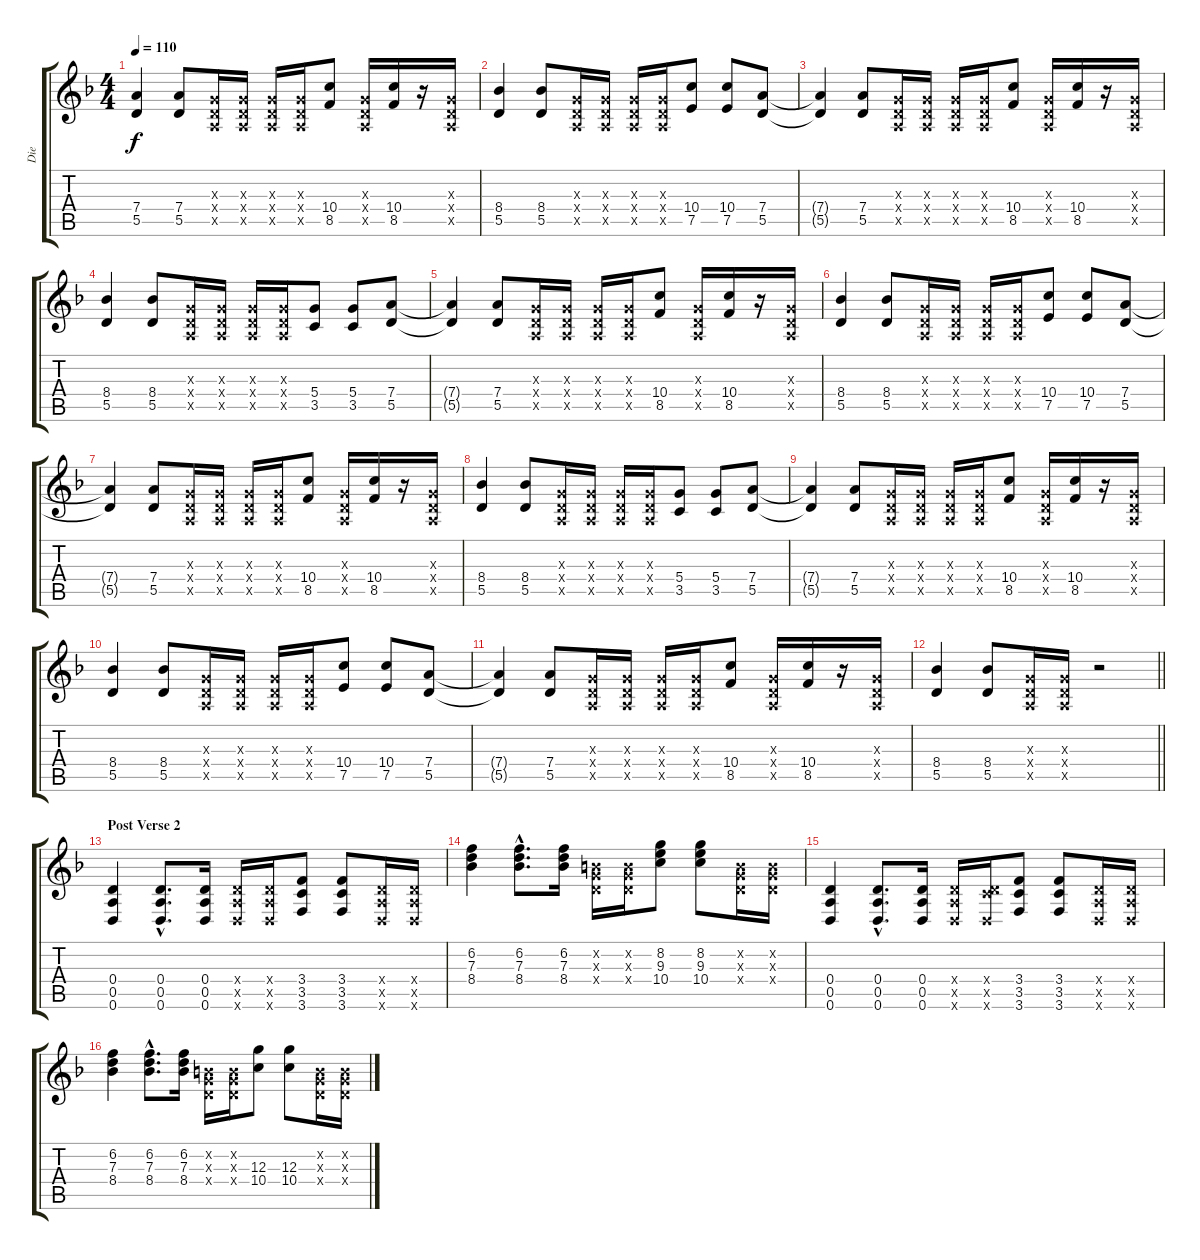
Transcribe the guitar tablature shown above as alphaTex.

\track ("Die" "Die") {instrument distortionguitar}
\staff {score tabs}
\tuning (E4 B3 G3 D3 A2 D2) {hide}
\ts (4 4)
\tempo 110
\clef g2
\ks f
(7.4{t} 5.5{t}).4{dy f} (7.4 5.5).8 (0.3{x} 0.4{x} 0.5{x}).16 (0.3{x} 0.4{x} 0.5{x}).16 (0.3{x} 0.4{x} 0.5{x}).16 (0.3{x} 0.4{x} 0.5{x}).16 (10.4 8.5).8 (0.3{x} 0.4{x} 0.5{x}).16 (10.4 8.5).16 r.16 (0.3{x} 0.4{x} 0.5{x}).16 |
(8.4 5.5).4 (8.4 5.5).8 (0.3{x} 0.4{x} 0.5{x}).16 (0.3{x} 0.4{x} 0.5{x}).16 (0.3{x} 0.4{x} 0.5{x}).16 (0.3{x} 0.4{x} 0.5{x}).16 (10.4 7.5).8 (10.4 7.5).8 (7.4 5.5).8 |
(7.4{t} 5.5{t}).4 (7.4 5.5).8 (0.3{x} 0.4{x} 0.5{x}).16 (0.3{x} 0.4{x} 0.5{x}).16 (0.3{x} 0.4{x} 0.5{x}).16 (0.3{x} 0.4{x} 0.5{x}).16 (10.4 8.5).8 (0.3{x} 0.4{x} 0.5{x}).16 (10.4 8.5).16 r.16 (0.3{x} 0.4{x} 0.5{x}).16 |
(8.4 5.5).4 (8.4 5.5).8 (0.3{x} 0.4{x} 0.5{x}).16 (0.3{x} 0.4{x} 0.5{x}).16 (0.3{x} 0.4{x} 0.5{x}).16 (0.3{x} 0.4{x} 0.5{x}).16 (5.4 3.5).8 (5.4 3.5).8 (7.4 5.5).8 |
(7.4{t} 5.5{t}).4 (7.4 5.5).8 (0.3{x} 0.4{x} 0.5{x}).16 (0.3{x} 0.4{x} 0.5{x}).16 (0.3{x} 0.4{x} 0.5{x}).16 (0.3{x} 0.4{x} 0.5{x}).16 (10.4 8.5).8 (0.3{x} 0.4{x} 0.5{x}).16 (10.4 8.5).16 r.16 (0.3{x} 0.4{x} 0.5{x}).16 |
(8.4 5.5).4 (8.4 5.5).8 (0.3{x} 0.4{x} 0.5{x}).16 (0.3{x} 0.4{x} 0.5{x}).16 (0.3{x} 0.4{x} 0.5{x}).16 (0.3{x} 0.4{x} 0.5{x}).16 (10.4 7.5).8 (10.4 7.5).8 (7.4 5.5).8 |
(7.4{t} 5.5{t}).4 (7.4 5.5).8 (0.3{x} 0.4{x} 0.5{x}).16 (0.3{x} 0.4{x} 0.5{x}).16 (0.3{x} 0.4{x} 0.5{x}).16 (0.3{x} 0.4{x} 0.5{x}).16 (10.4 8.5).8 (0.3{x} 0.4{x} 0.5{x}).16 (10.4 8.5).16 r.16 (0.3{x} 0.4{x} 0.5{x}).16 |
(8.4 5.5).4 (8.4 5.5).8 (0.3{x} 0.4{x} 0.5{x}).16 (0.3{x} 0.4{x} 0.5{x}).16 (0.3{x} 0.4{x} 0.5{x}).16 (0.3{x} 0.4{x} 0.5{x}).16 (5.4 3.5).8 (5.4 3.5).8 (7.4 5.5).8 |
(7.4{t} 5.5{t}).4 (7.4 5.5).8 (0.3{x} 0.4{x} 0.5{x}).16 (0.3{x} 0.4{x} 0.5{x}).16 (0.3{x} 0.4{x} 0.5{x}).16 (0.3{x} 0.4{x} 0.5{x}).16 (10.4 8.5).8 (0.3{x} 0.4{x} 0.5{x}).16 (10.4 8.5).16 r.16 (0.3{x} 0.4{x} 0.5{x}).16 |
(8.4 5.5).4 (8.4 5.5).8 (0.3{x} 0.4{x} 0.5{x}).16 (0.3{x} 0.4{x} 0.5{x}).16 (0.3{x} 0.4{x} 0.5{x}).16 (0.3{x} 0.4{x} 0.5{x}).16 (10.4 7.5).8 (10.4 7.5).8 (7.4 5.5).8 |
(7.4{t} 5.5{t}).4 (7.4 5.5).8 (0.3{x} 0.4{x} 0.5{x}).16 (0.3{x} 0.4{x} 0.5{x}).16 (0.3{x} 0.4{x} 0.5{x}).16 (0.3{x} 0.4{x} 0.5{x}).16 (10.4 8.5).8 (0.3{x} 0.4{x} 0.5{x}).16 (10.4 8.5).16 r.16 (0.3{x} 0.4{x} 0.5{x}).16 |
\barLineRight lightlight
(8.4 5.5).4 (8.4 5.5).8 (0.3{x} 0.4{x} 0.5{x}).16 (0.3{x} 0.4{x} 0.5{x}).16 r.2 |
\section ("" "Post Verse 2")
(0.4 0.5 0.6).4{instrument distortionguitar} (0.4{hac} 0.5{hac} 0.6{hac}).8{d} (0.4 0.5 0.6).16 (0.4{x} 0.5{x} 0.6{x}).16 (0.4{x} 0.5{x} 0.6{x}).16 (3.4 3.5 3.6).8 (3.4 3.5 3.6).8 (0.4{x} 0.5{x} 0.6{x}).16 (0.4{x} 0.5{x} 0.6{x}).16 |
(6.2 7.3 8.4).4 (6.2{hac} 7.3{hac} 8.4{hac}).8{d} (6.2 7.3 8.4).16 (0.2{x} 0.3{x} 0.4{x}).16 (0.2{x} 0.3{x} 0.4{x}).16 (8.2 9.3 10.4).8 (8.2 9.3 10.4).8 (0.2{x} 0.3{x} 0.4{x}).16 (0.2{x} 0.3{x} 0.4{x}).16 |
(0.4 0.5 0.6).4 (0.4{hac} 0.5{hac} 0.6{hac}).8{d} (0.4 0.5 0.6).16 (0.4{x} 0.5{x} 0.6{x}).16 (0.4{x} 3.5{x} 0.6{x}).16 (3.4 3.5 3.6).8 (3.4 3.5 3.6).8 (0.4{x} 0.5{x} 0.6{x}).16 (0.4{x} 0.5{x} 0.6{x}).16 |
(6.2 7.3 8.4).4 (6.2{hac} 7.3{hac} 8.4{hac}).8{d} (6.2 7.3 8.4).16 (0.2{x} 0.3{x} 0.4{x}).16 (0.2{x} 0.3{x} 0.4{x}).16 (12.3 10.4).8 (12.3 10.4).8 (0.2{x} 0.3{x} 0.4{x}).16 (0.2{x} 0.3{x} 0.4{x}).16
